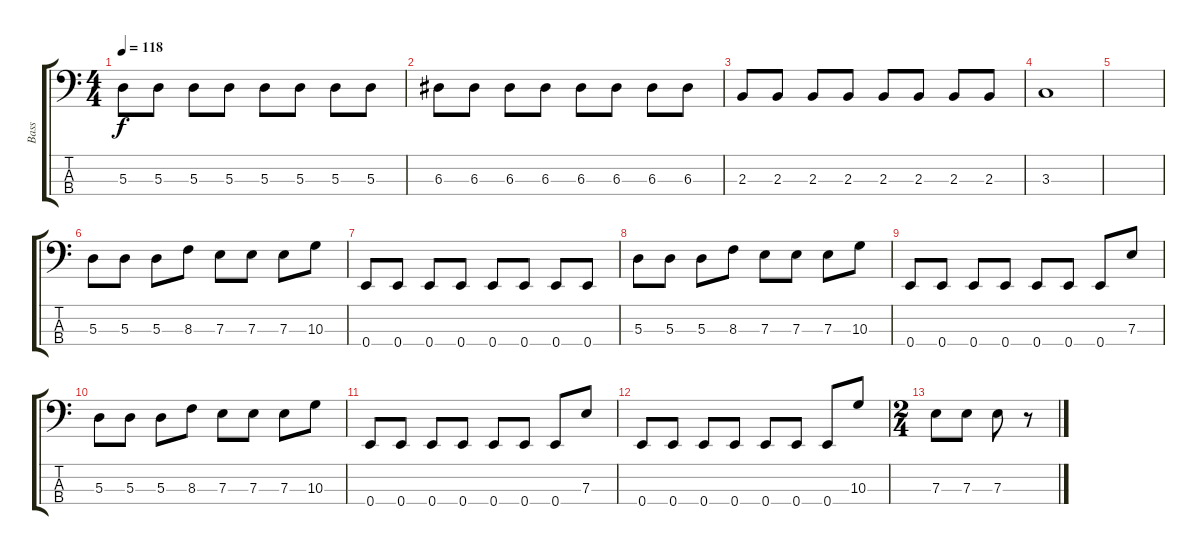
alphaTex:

\track ("Bass" "Bass") {instrument electricbassfinger}
\staff {score tabs}
\tuning (G2 D2 A1 E1) {hide}
\ts (4 4)
\tempo 118
\clef f4
\ks c
5.3.8{dy f} 5.3.8 5.3.8 5.3.8 5.3.8 5.3.8 5.3.8 5.3.8 |
6.3.8 6.3.8 6.3.8 6.3.8 6.3.8 6.3.8 6.3.8 6.3.8 |
2.3.8 2.3.8 2.3.8 2.3.8 2.3.8 2.3.8 2.3.8 2.3.8 |
3.3.1 |
|
5.3.8 5.3.8 5.3.8 8.3.8 7.3.8 7.3.8 7.3.8 10.3.8 |
0.4.8 0.4.8 0.4.8 0.4.8 0.4.8 0.4.8 0.4.8 0.4.8 |
5.3.8 5.3.8 5.3.8 8.3.8 7.3.8 7.3.8 7.3.8 10.3.8 |
0.4.8 0.4.8 0.4.8 0.4.8 0.4.8 0.4.8 0.4.8 7.3.8 |
5.3.8 5.3.8 5.3.8 8.3.8 7.3.8 7.3.8 7.3.8 10.3.8 |
0.4.8 0.4.8 0.4.8 0.4.8 0.4.8 0.4.8 0.4.8 7.3.8 |
0.4.8 0.4.8 0.4.8 0.4.8 0.4.8 0.4.8 0.4.8 10.3.8 |
\ts (2 4)
7.3.8 7.3.8 7.3.8 r.8
